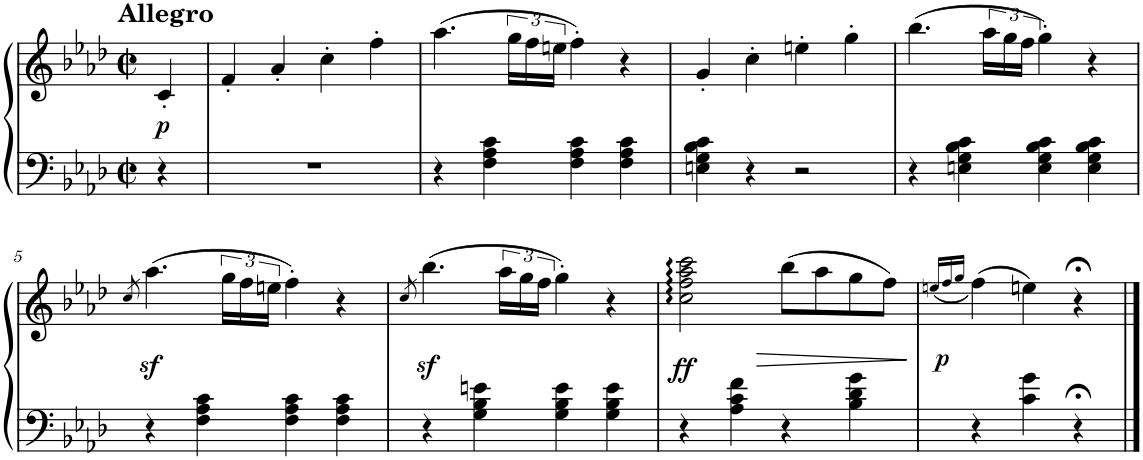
**kern	**kern	**dynam
*part1	*part1	*part1
*staff2	*staff1	*staff1/2
*I"Piano	*	*
*I'Pno.	*	*
*clefF4	*clefG2	*
*k[b-e-a-d-]	*k[b-e-a-d-]	*
*M2/2	*M2/2	*
*met(c|)	*met(c|)	*
=	=	=
!	!LO:TX:a:B:t=Allegro	!
!	!	!LO:DY:b
4r	4c'/	p
=1	=1	=1
1r	4f'/	.
.	4a-'/	.
.	4cc'\	.
.	4ff'\	.
=2	=2	=2
4r	(4.aa-\	.
4F\ 4A-\ 4c\	.	.
.	24gg\LL	.
.	24ff\	.
.	24een\JJ	.
4F\ 4A-\ 4c\	4ff'\)	.
4F\ 4A-\ 4c\	4r	.
=3	=3	=3
4En\ 4G\ 4B-\ 4c\	4g'/	.
4r	4cc'\	.
2r	4een'\	.
.	4gg'\	.
=4	=4	=4
4r	(4.bb-\	.
4En\ 4G\ 4B-\ 4c\	.	.
.	24aa-\LL	.
.	24gg\	.
.	24ff\JJ	.
4E\ 4G\ 4B-\ 4c\	4gg'\)	.
4E\ 4G\ 4B-\ 4c\	4r	.
!!LO:LB:g=z
=5	=5	=5
.	8qcc/	.
4r	(4.aa-z<\	.
4F\ 4A-\ 4c\	.	.
.	24gg\LL	.
.	24ff\	.
.	24een\JJ	.
4F\ 4A-\ 4c\	4ff'\)	.
4F\ 4A-\ 4c\	4r	.
=6	=6	=6
.	8qcc/	.
4r	(4.bb-z<\	.
4G\ 4B-\ 4en\	.	.
.	24aa-\LL	.
.	24gg\	.
.	24ff\JJ	.
4G\ 4B-\ 4e\	4gg'\)	.
4G\ 4B-\ 4e\	4r	.
=7	=7	=7
!	!	!LO:DY:b
4r	2cc\: 2ff\: 2aa-\: 2ccc\:	ff
4A-\ 4c\ 4f\	.	.
!	!	!LO:HP:b
4r	(8bb-\L	>
.	8aa-\	.
4B-\ 4d-\ 4g\	8gg\	.
.	8ff\J)	.
.	.	]
=8	=8	=8
.	(16qeen/LL	.
.	16qff/	.
.	16qgg/JJ	.
!	!	!LO:DY:b
4r	(4ff\)	p
4c\ 4g\	4een\)	.
4r;<	4r;<	.
==	==	==
*-	*-	*-
